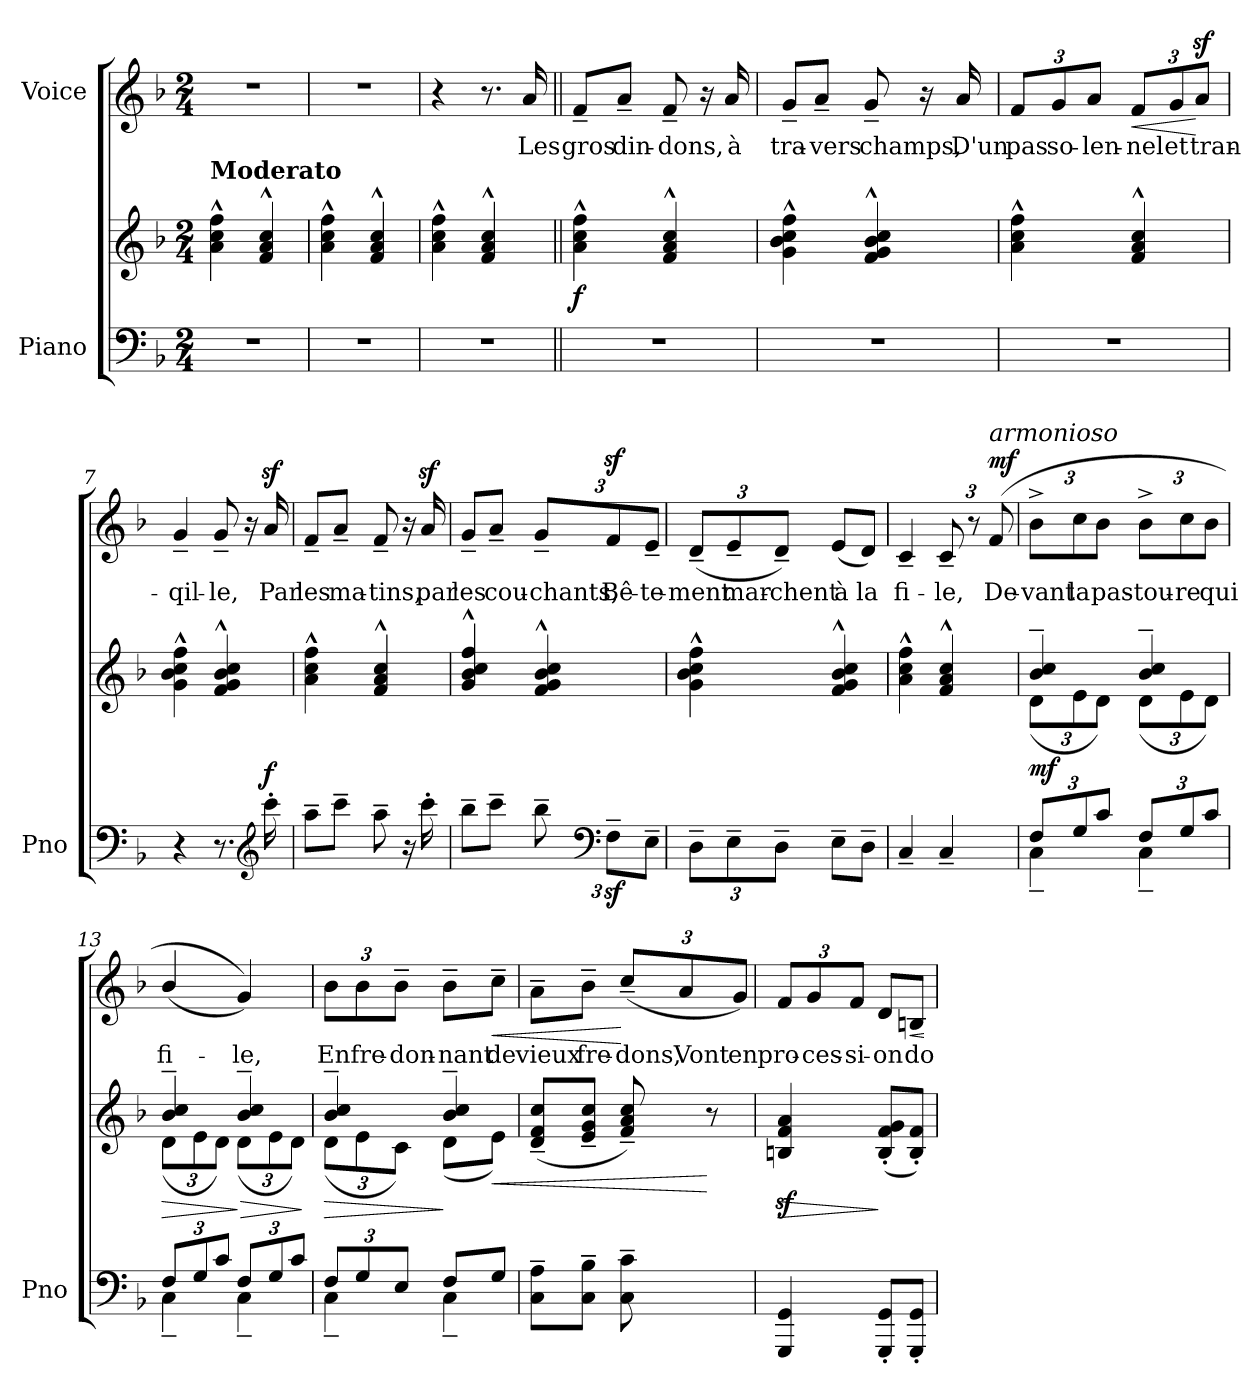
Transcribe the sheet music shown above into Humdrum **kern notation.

**kern	**kern	**dynam	**kern	**text	**dynam
*part2	*part2	*part2	*part1	*part1	*part1
*staff3	*staff2	*staff2/3	*staff1	*staff1	*staff1
*I"Piano	*	*	*I"Voice	*	*
*I'Pno	*	*	*	*	*
*clefF4	*clefG2	*	*clefG2	*	*
*k[b-]	*k[b-]	*	*k[b-]	*	*
*M2/4	*M2/4	*	*M2/4	*	*
=1	=1	=1	=1	=1	=1
!	!LO:TX:a:B:t=Moderato	!	!	!	!
!	!	!LO:DY:b	!	!	!
!	!	!LO:DY:n=1:b	!	!	!
2r	4a\^^ 4cc\^^ 4ff\^^	f other-dynamics	2r	.	.
.	4f/^^ 4a/^^ 4cc/^^	.	.	.	.
=2	=2	=2	=2	=2	=2
2r	4a\^^ 4cc\^^ 4ff\^^	.	2r	.	.
.	4f/^^ 4a/^^ 4cc/^^	.	.	.	.
=3	=3	=3	=3	=3	=3
2r	4a\^^ 4cc\^^ 4ff\^^	.	4r	.	.
.	4f/^^ 4a/^^ 4cc/^^	.	8.r	.	.
!	!	!	!	!LO:LY:b	!LO:DY:a
!	!	!	!	!	!LO:DY:n=1:a
.	.	.	16a/	Les	f other-dynamics
=4||	=4||	=4||	=4||	=4||	=4||
!	!	!LO:DY:b	!	!LO:LY:b	!
2r	4a\^^ 4cc\^^ 4ff\^^	f	8f~>/L	gros	.
!	!	!	!	!LO:LY:b	!
.	.	.	8a~>/J	din-	.
!	!	!	!	!LO:LY:b	!
.	4f/^^ 4a/^^ 4cc/^^	.	8f~>/	-dons,	.
.	.	.	16r	.	.
!	!	!	!	!LO:LY:b	!
.	.	.	16a/	à	.
!!LO:LB:g=z
=5	=5	=5	=5	=5	=5
!	!	!	!	!LO:LY:b	!
2r	4g\^^ 4b-\^^ 4cc\^^ 4ff\^^	.	8g~>/L	tra-	.
!	!	!	!	!LO:LY:b	!
.	.	.	8a~>/J	-vers	.
!	!	!	!	!LO:LY:b	!
.	4f/^^ 4g/^^ 4b-/^^ 4cc/^^	.	8g~>/	champs,	.
.	.	.	16r	.	.
!	!	!	!	!LO:LY:b	!
.	.	.	16a/	D'un	.
=6	=6	=6	=6	=6	=6
*	*	*	*Xbrackettup	*	*
!	!	!	!	!LO:LY:b	!
2r	4a\^^ 4cc\^^ 4ff\^^	.	12f/L	pas	.
!	!	!	!	!LO:LY:b	!
.	.	.	12g/	so-	.
!	!	!	!	!LO:LY:b	!
.	.	.	12a/J	-len-	.
!	!	!	!	!LO:LY:b	!LO:HP:b
.	4f/^^ 4a/^^ 4cc/^^	.	12f/L	-nel	<
!	!	!	!	!LO:LY:b	!
.	.	.	12g/	et	.
!	!	!	!	!LO:LY:b	!
.	.	.	12az>/J	tran-	[
=7	=7	=7	=7	=7	=7
!	!	!	!	!LO:LY:b	!
4r	4g\^^ 4b-\^^ 4cc\^^ 4ff\^^	.	4g~>/	-qil-	.
!	!	!	!	!LO:LY:b	!
8.r	4f/^^ 4g/^^ 4b-/^^ 4cc/^^	.	8g~>/	-le,	.
.	.	.	16r	.	.
*clefG2	*	*	*	*	*
!	!	!LO:DY:a=2	!	!LO:LY:b	!
16ccc'\	.	f	16az>/	Par	.
=8	=8	=8	=8	=8	=8
!	!	!	!	!LO:LY:b	!
8aa~\L	4a\^^ 4cc\^^ 4ff\^^	.	8f~>/L	les	.
!	!	!	!	!LO:LY:b	!
8ccc~\J	.	.	8a~>/J	ma-	.
!	!	!	!	!LO:LY:b	!
8aa~\	4f/^^ 4a/^^ 4cc/^^	.	8f~>/	-tins,	.
16r	.	.	16r	.	.
!	!	!	!	!LO:LY:b	!
16ccc'\	.	.	16az>/	par	.
!!LO:LB:g=z
=9	=9	=9	=9	=9	=9
!	!	!	!	!LO:LY:b	!
8bb-~\L	4g/^^ 4b-/^^ 4cc/^^ 4ff/^^	.	8g~>/L	les	.
!	!	!	!	!LO:LY:b	!
8ccc~\J	.	.	8a~>/J	cou-	.
*Xbrackettup	*	*	*	*	*
!	!	!	!	!LO:LY:b	!
12bb-~\	4f/^^ 4g/^^ 4b-/^^ 4cc/^^	.	12g~>/L	-chants,	.
*clefF4	*	*	*	*	*
!	!	!	!	!LO:LY:b	!
12Fz<~\L	.	.	12fz>/	Bê-	.
!	!	!	!	!LO:LY:b	!
12E~\J	.	.	12e~>/J	-te-	.
=10	=10	=10	=10	=10	=10
!	!	!	!	!LO:LY:b	!
12D~\L	4g\^^ 4b-\^^ 4cc\^^ 4ff\^^	.	(>12d~>/L	-ment	.
!	!	!	!	!LO:LY:b	!
12E~\	.	.	12e~>/	mar-	.
!	!	!	!	!LO:LY:b	!
12D~\J	.	.	12d~>/J)	-chent	.
!	!	!	!	!LO:LY:b	!
8E~\L	4f/^^ 4g/^^ 4b-/^^ 4cc/^^	.	(>8e/L	à	.
!	!	!	!	!LO:LY:b	!
8D~\J	.	.	8d/J)	la	.
=11	=11	=11	=11	=11	=11
!	!	!	!	!LO:LY:b	!
4C~/	4a\^^ 4cc\^^ 4ff\^^	.	4c~>/	fi-	.
!	!	!	!	!LO:LY:b	!
4C~/	4f/^^ 4a/^^ 4cc/^^	.	12c~>/	-le,	.
.	.	.	12r	.	.
!	!	!	!LO:TX:a:i:t=armonioso	!	!
!	!	!	!	!LO:LY:b	!LO:DY:a
.	.	.	(12f/	De-	mf
=12	=12	=12	=12	=12	=12
*^	*^	*	*	*	*
*	*	*	*Xbrackettup	*	*	*	*
!	!	!	!	!LO:DY:b	!	!LO:LY:b	!
12F/L	4C~\	4b-/~> 4cc/~>	(>12d\L	mf	12b-^\L	-vant	.
!	!	!	!	!	!	!LO:LY:b	!
12G/	.	.	12e\	.	12cc\	la	.
!	!	!	!	!	!	!LO:LY:b	!
12c/J	.	.	12d\J)	.	12b-\J	pas-	.
!	!	!	!	!	!	!LO:LY:b	!
12F/L	4C~\	4b-/~> 4cc/~>	(>12d\L	.	12b-^\L	-tou-	.
!	!	!	!	!	!	!LO:LY:b	!
12G/	.	.	12e\	.	12cc\	-re	.
!	!	!	!	!	!	!LO:LY:b	!
12c/J	.	.	12d\J)	.	12b-\J	qui	.
!!LO:PB:g=z
=13	=13	=13	=13	=13	=13	=13	=13
!	!	!	!	!LO:HP:b	!	!LO:LY:b	!
12F/L	4C~\	4b-/~> 4cc/~>	(>12d\L	>	(4b-/	fi-	.
12G/	.	.	12e\	.	.	.	.
12c/J	.	.	12d\J)	.	.	.	.
!	!	!	!	!LO:HP:n=1:b	!	!LO:LY:b	!
12F/L	4C~\	4b-/~> 4cc/~>	(>12d\L	] >	4g/))	-le,	.
12G/	.	.	12e\	.	.	.	.
12c/J	.	.	12d\J)	.	.	.	.
*v	*v	*	*	*	*	*	*
*	*v	*v	*	*	*	*
.	.	]	.	.	.
=14	=14	=14	=14	=14	=14
*^	*	*	*	*	*
!	!	!	!LO:HP:b	!	!LO:LY:b	!
*	*	*^	*	*	*	*
12F/L	4C~\	4b-/~> 4cc/~>	(>12d\L	>	12b-\L	En	.
!	!	!	!	!	!	!LO:LY:b	!
12G/	.	.	12e\	.	12b-\	fre-	.
!	!	!	!	!	!	!LO:LY:b	!
12E/J	.	.	12c\J)	.	12b-~\J	-don-	.
!	!	!	!	!	!	!LO:LY:b	!
8F/L	4C~\	4b-/~ 4cc/~	(>8d\L	]	8b-~\L	-nant	.
!	!	!	!	!LO:HP:b	!	!LO:LY:b	!LO:HP:b
8G/J	.	.	8e\J)	<	8cc~\J	de	<
*v	*v	*	*	*	*	*	*
=15	=15	=15	=15	=15	=15	=15
!	!	!	!	!	!LO:LY:b	!
*	*v	*v	*	*	*	*
8C\~ 8A\~L	(8d/~ 8f/~ 8cc/~L	.	8a~\L	vieux	.
!	!	!	!	!LO:LY:b	!
8C\~ 8B-\~J	8e/~ 8g/~ 8cc/~J	.	8b-~\J	fre-	.
!	!	!	!	!LO:LY:b	!
8C\~ 8c\~	8f/~ 8a/~ 8cc/~)	.	(12cc~/L	-dons,	[
!	!	!	!	!LO:LY:b	!
.	.	.	12a/	Vont	.
8ryy	8r	[	.	.	.
!	!	!	!	!LO:LY:b	!
.	.	.	12g/J)	en	.
!!LO:LB:g=z
=16	=16	=16	=16	=16	=16
!	!	!LO:HP:b	!	!LO:LY:b	!
4GGG/ 4GG/	4Bn/z< 4f/z< 4a/z<	>	12f/L	pro-	.
!	!	!	!	!LO:LY:b	!
.	.	.	12g/	-ces-	.
!	!	!	!	!LO:LY:b	!
.	.	.	12f/J	-si-	.
!	!	!	!	!LO:LY:b	!
8GGG/' 8GG/'L	(8B/' 8f/' 8g/'L	]	8d/L	-on	.
!	!	!	!	!LO:LY:b	!LO:HP:b
8GGG/' 8GG/'J	8B/' 8f/'J)	.	8Bn/J	do-	<
.	.	.	.	.	[
=	=	=	=	=	=
*-	*-	*-	*-	*-	*-
